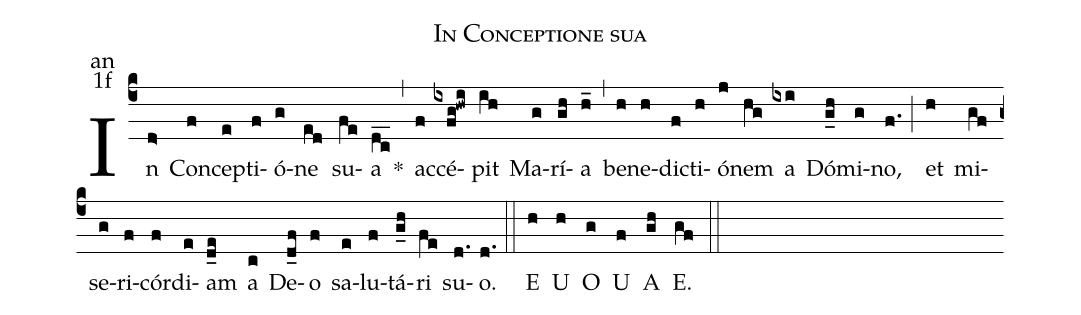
name:In Conceptione sua;
office-part:an;
mode:1f;
%%
(c4) In(d>) Con(f)cep(e)ti(f)ó(g)ne(ed) su(fe)a(dc__) <sp>*</sp>(,) ac(f)cé(ixfg@hwi)pit(ih) Ma(g)rí(gh)a(h_) (,) be(h)ne(h)di(f)cti(h)ó(j)nem(hg) a(ixi) Dó(g_h)mi(g)no,(f.) (;) et(h) mi(gf)se(g)ri(f)cór(f)di(e)am(d_e) a(c) De(d_f)o(f) sa(e)lu(f)tá(g_h)ri(fe) su(d.)o.(d.) (::)
<eu>E(h) U(h) O(g) U(f) A(gh) E.(gf) </eu>(::)
